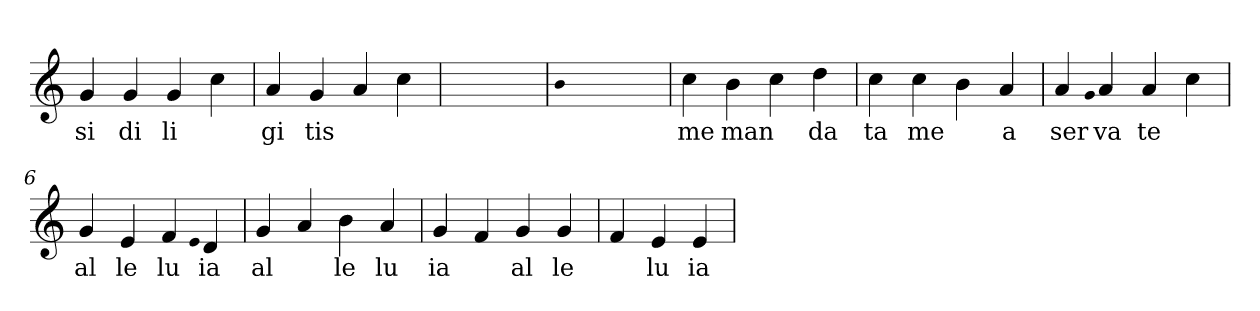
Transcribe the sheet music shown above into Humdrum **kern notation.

**kern	**text
*part1	*part1
*staff1	*staff1
*clefG2	*
=1	=1
4g	si
4g	di
4g	li
4cc	.
=2	=2
4a	gi
4g	tis
4a	.
4cc	.
=3	=3
1ryy	.
=3	=3
qqb	.
1ryy	.
=3	=3
4cc	me
4b	man
4cc	.
4dd	da
=4	=4
4cc	ta
4cc	me
4b	.
4a	a
=5	=5
4a	ser
qqg	.
4a	va
4a	te
4cc	.
=6	=6
4g	al
4e	le
4f	lu
qqe	.
4d	ia
=7	=7
4g	al
4a	.
4b	le
4a	lu
=8	=8
4g	ia
4f	.
4g	al
4g	le
=9	=9
4f	.
4e	lu
4e	ia
=	=
*-	*-
